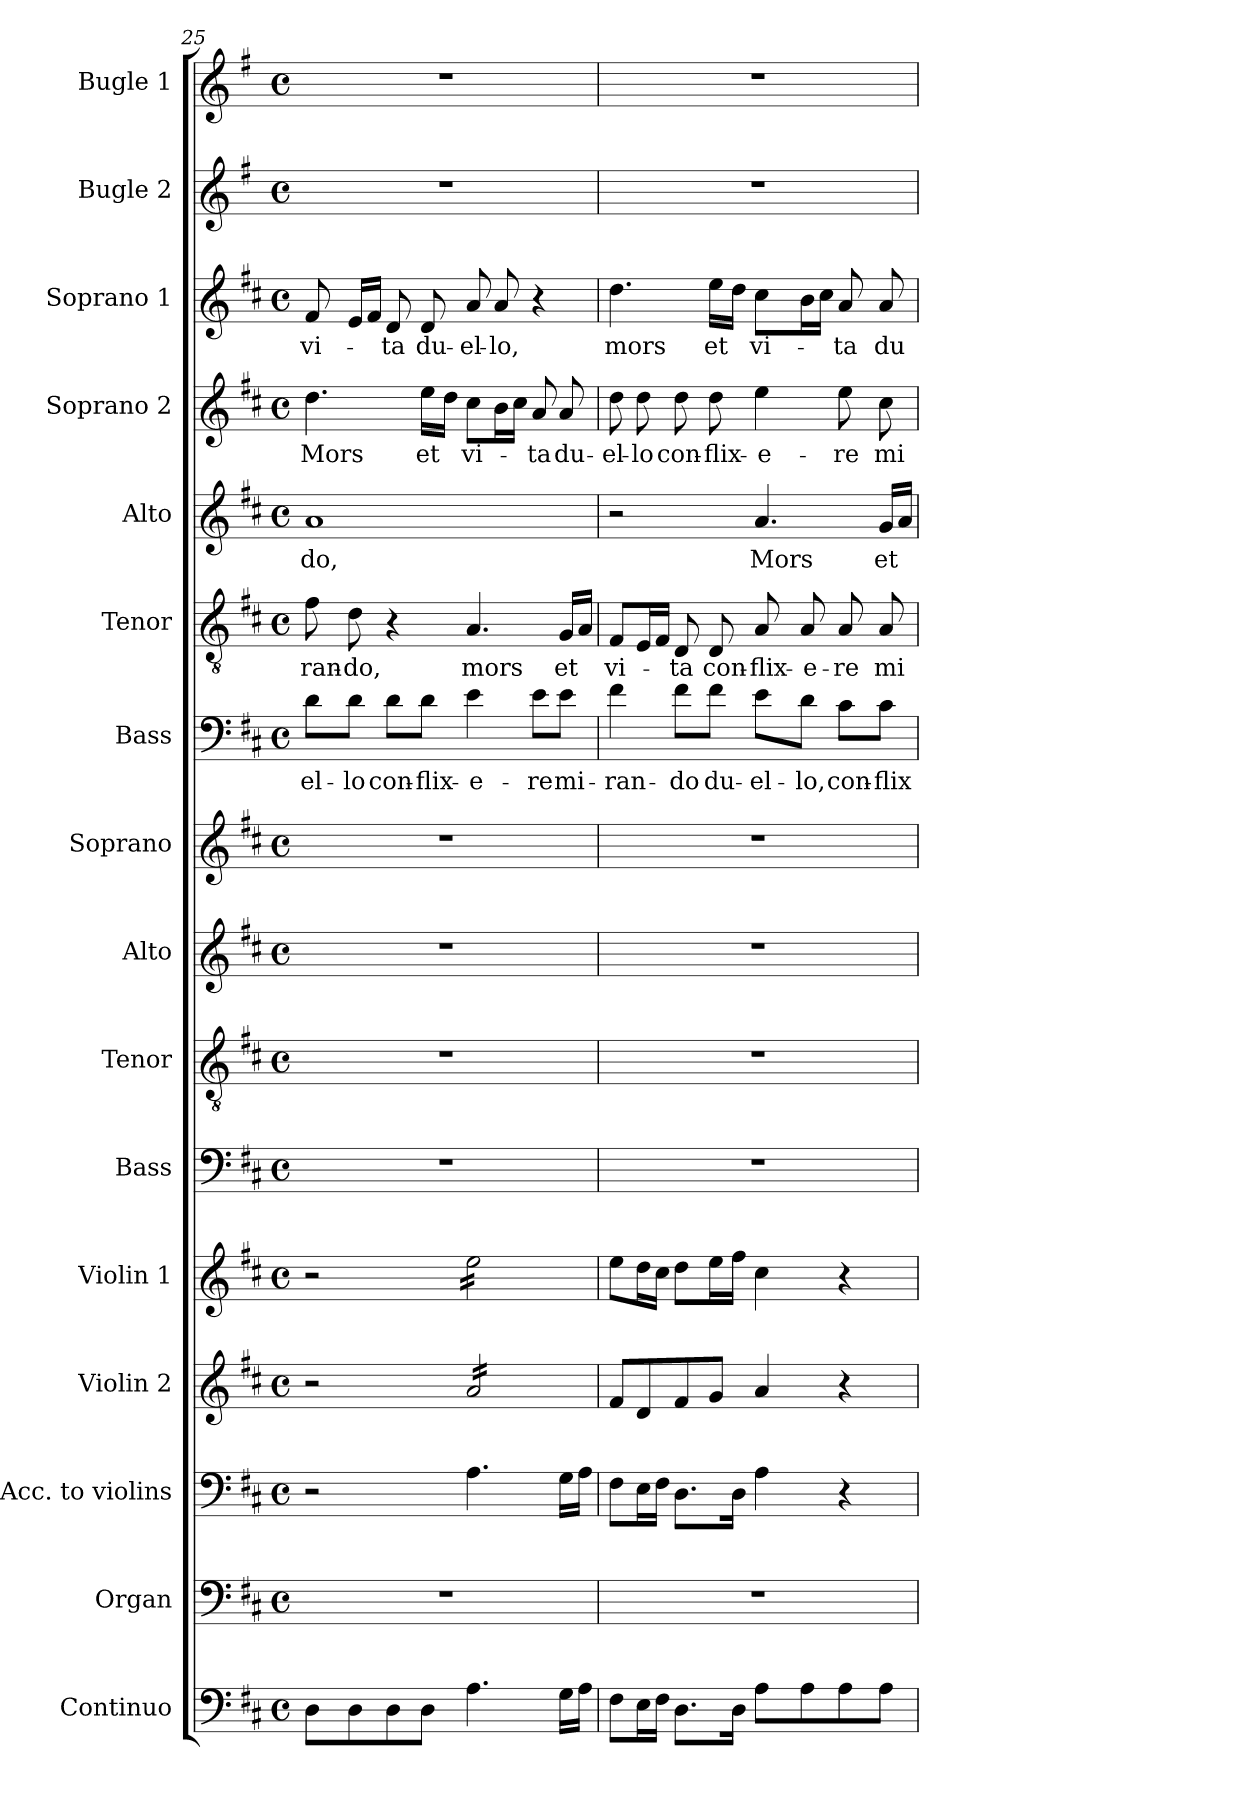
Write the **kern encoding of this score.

**kern	**kern	**kern	**kern	**kern	**kern	**kern	**kern	**kern	**kern	**text	**kern	**text	**kern	**text	**kern	**text	**kern	**text	**kern	**kern
*part16	*part15	*part14	*part13	*part12	*part11	*part10	*part9	*part8	*part7	*part7	*part6	*part6	*part5	*part5	*part4	*part4	*part3	*part3	*part2	*part1
*staff16	*staff15	*staff14	*staff13	*staff12	*staff11	*staff10	*staff9	*staff8	*staff7	*staff7	*staff6	*staff6	*staff5	*staff5	*staff4	*staff4	*staff3	*staff3	*staff2	*staff1
*I"Continuo	*I"Organ	*I"Acc. to violins	*I"Violin 2	*I"Violin 1	*I"Bass	*I"Tenor	*I"Alto	*I"Soprano	*I"Bass	*	*I"Tenor	*	*I"Alto	*	*I"Soprano 2	*	*I"Soprano 1	*	*I"Bugle  2	*I"Bugle 1
*I'Cont.	*I'Org.	*	*I'Vln. 2	*I'Vln. 1	*I'B.	*I'T.	*I'A.	*I'S.	*I'B.	*	*I'T.	*	*I'A.	*	*I'S2.	*	*I'S1.	*	*I'Bug 2	*I'Bug. 1
!!LO:LB:g=z
*clefF4	*clefF4	*clefF4	*clefG2	*clefG2	*clefF4	*clefGv2	*clefG2	*clefG2	*clefF4	*	*clefGv2	*	*clefG2	*	*clefG2	*	*clefG2	*	*clefG2	*clefG2
*	*	*	*	*	*	*ITrd7c12	*	*	*	*	*ITrd7c12	*	*	*	*	*	*	*	*ITrd3c5	*ITrd3c5
*k[f#c#]	*k[f#c#]	*k[f#c#]	*k[f#c#]	*k[f#c#]	*k[f#c#]	*k[f#c#]	*k[f#c#]	*k[f#c#]	*k[f#c#]	*	*k[f#c#]	*	*k[f#c#]	*	*k[f#c#]	*	*k[f#c#]	*	*k[f#c#]	*k[f#c#]
*D:	*D:	*D:	*D:	*D:	*D:	*D:	*D:	*D:	*D:	*	*D:	*	*D:	*	*D:	*	*D:	*	*D:	*D:
*M4/4	*M4/4	*M4/4	*M4/4	*M4/4	*M4/4	*M4/4	*M4/4	*M4/4	*M4/4	*	*M4/4	*	*M4/4	*	*M4/4	*	*M4/4	*	*M4/4	*M4/4
*met(c)	*met(c)	*met(c)	*met(c)	*met(c)	*met(c)	*met(c)	*met(c)	*met(c)	*met(c)	*	*met(c)	*	*met(c)	*	*met(c)	*	*met(c)	*	*met(c)	*met(c)
=25	=25	=25	=25	=25	=25	=25	=25	=25	=25	=25	=25	=25	=25	=25	=25	=25	=25	=25	=25	=25
!	!	!	!	!	!	!	!	!	!	!LO:LY:b:color=#000000	!	!	!	!	!	!	!	!	!	!
!	!	!	!	!	!	!	!	!	!	!	!	!LO:LY:b:color=#000000	!	!	!	!	!	!	!	!
!	!	!	!	!	!	!	!	!	!	!	!	!	!	!LO:LY:b:color=#000000	!	!	!	!	!	!
!	!	!	!	!	!	!	!	!	!	!	!	!	!	!	!	!LO:LY:b:color=#000000	!	!	!	!
!	!	!	!	!	!	!	!	!	!	!	!	!	!	!	!	!	!	!LO:LY:b:color=#000000	!	!
8Di\L	1r	2r	2r	2r	1r	1r	1r	1r	8di\L	-el-	8F#i\	-ran-	1ai	-do,	4.ddi\	Mors	8f#i/	vi-	1r	1r
!	!	!	!	!	!	!	!	!	!	!LO:LY:b:color=#000000	!	!	!	!	!	!	!	!	!	!
!	!	!	!	!	!	!	!	!	!	!	!	!LO:LY:b:color=#000000	!	!	!	!	!	!	!	!
8Di\	.	.	.	.	.	.	.	.	8di\J	-lo	8Di\	-do,	.	.	.	.	16ei/LL	.	.	.
.	.	.	.	.	.	.	.	.	.	.	.	.	.	.	.	.	16f#i/JJ	.	.	.
!	!	!	!	!	!	!	!	!	!	!LO:LY:b:color=#000000	!	!	!	!	!	!	!	!	!	!
!	!	!	!	!	!	!	!	!	!	!	!	!	!	!	!	!	!	!LO:LY:b:color=#000000	!	!
8Di\	.	.	.	.	.	.	.	.	8di\L	con-	4r	.	.	.	.	.	8di/	-ta	.	.
!	!	!	!	!	!	!	!	!	!	!LO:LY:b:color=#000000	!	!	!	!	!	!	!	!	!	!
!	!	!	!	!	!	!	!	!	!	!	!	!	!	!	!	!LO:LY:b:color=#000000	!	!	!	!
!	!	!	!	!	!	!	!	!	!	!	!	!	!	!	!	!	!	!LO:LY:b:color=#000000	!	!
8Di\J	.	.	.	.	.	.	.	.	8di\J	-flix-	.	.	.	.	16eei\LL	et	8di/	du-	.	.
.	.	.	.	.	.	.	.	.	.	.	.	.	.	.	16ddi\JJ	.	.	.	.	.
!	!	!	!	!	!	!	!	!	!	!LO:LY:b:color=#000000	!	!	!	!	!	!	!	!	!	!
!	!	!	!	!	!	!	!	!	!	!	!	!LO:LY:b:color=#000000	!	!	!	!	!	!	!	!
!	!	!	!	!	!	!	!	!	!	!	!	!	!	!	!	!LO:LY:b:color=#000000	!	!	!	!
!	!	!	!	!	!	!	!	!	!	!	!	!	!	!	!	!	!	!LO:LY:b:color=#000000	!	!
*	*	*	*tremolo	*	*	*	*	*	*	*	*	*	*	*	*	*	*	*	*	*
*	*	*	*	*tremolo	*	*	*	*	*	*	*	*	*	*	*	*	*	*	*	*
4.Ai\	.	4.Ai\	16ai/LL	16eei\LL	.	.	.	.	4ei\	-e-	4.AAi/	mors	.	.	8cc#i\L	vi-	8ai/	-el-	.	.
.	.	.	16ai/	16eei\	.	.	.	.	.	.	.	.	.	.	.	.	.	.	.	.
!	!	!	!	!	!	!	!	!	!	!	!	!	!	!	!	!	!	!LO:LY:b:color=#000000	!	!
.	.	.	16ai/	16eei\	.	.	.	.	.	.	.	.	.	.	16bi\L	.	8ai/	-lo,	.	.
.	.	.	16ai/	16eei\	.	.	.	.	.	.	.	.	.	.	16cc#i\JJ	.	.	.	.	.
!	!	!	!	!	!	!	!	!	!	!LO:LY:b:color=#000000	!	!	!	!	!	!	!	!	!	!
!	!	!	!	!	!	!	!	!	!	!	!	!	!	!	!	!LO:LY:b:color=#000000	!	!	!	!
.	.	.	16ai/	16eei\	.	.	.	.	8ei\L	-re	.	.	.	.	8ai/	-ta	4r	.	.	.
.	.	.	16ai/	16eei\	.	.	.	.	.	.	.	.	.	.	.	.	.	.	.	.
!	!	!	!	!	!	!	!	!	!	!LO:LY:b:color=#000000	!	!	!	!	!	!	!	!	!	!
!	!	!	!	!	!	!	!	!	!	!	!	!LO:LY:b:color=#000000	!	!	!	!	!	!	!	!
!	!	!	!	!	!	!	!	!	!	!	!	!	!	!	!	!LO:LY:b:color=#000000	!	!	!	!
16Gi\LL	.	16Gi\LL	16ai/	16eei\	.	.	.	.	8ei\J	mi-	16GGi/LL	et	.	.	8ai/	du-	.	.	.	.
16Ai\JJ	.	16Ai\JJ	16ai/JJ	16eei\JJ	.	.	.	.	.	.	16AAi/JJ	.	.	.	.	.	.	.	.	.
*	*	*	*	*Xtremolo	*	*	*	*	*	*	*	*	*	*	*	*	*	*	*	*
*	*	*	*Xtremolo	*	*	*	*	*	*	*	*	*	*	*	*	*	*	*	*	*
=26	=26	=26	=26	=26	=26	=26	=26	=26	=26	=26	=26	=26	=26	=26	=26	=26	=26	=26	=26	=26
!	!	!	!	!	!	!	!	!	!	!LO:LY:b:color=#000000	!	!	!	!	!	!	!	!	!	!
!	!	!	!	!	!	!	!	!	!	!	!	!LO:LY:b:color=#000000	!	!	!	!	!	!	!	!
!	!	!	!	!	!	!	!	!	!	!	!	!	!	!	!	!LO:LY:b:color=#000000	!	!	!	!
!	!	!	!	!	!	!	!	!	!	!	!	!	!	!	!	!	!	!LO:LY:b:color=#000000	!	!
8F#i\L	1r	8F#i\L	8f#i/L	8eei\L	1r	1r	1r	1r	4f#i\	-ran-	8FF#i/L	vi-	2r	.	8ddi\	-el-	4.ddi\	mors	1r	1r
!	!	!	!	!	!	!	!	!	!	!	!	!	!	!	!	!LO:LY:b:color=#000000	!	!	!	!
16Ei\L	.	16Ei\L	8di/	16ddi\L	.	.	.	.	.	.	16EEi/L	.	.	.	8ddi\	-lo	.	.	.	.
16F#i\JJ	.	16F#i\JJ	.	16cc#i\JJ	.	.	.	.	.	.	16FF#i/JJ	.	.	.	.	.	.	.	.	.
!	!	!	!	!	!	!	!	!	!	!LO:LY:b:color=#000000	!	!	!	!	!	!	!	!	!	!
!	!	!	!	!	!	!	!	!	!	!	!	!LO:LY:b:color=#000000	!	!	!	!	!	!	!	!
!	!	!	!	!	!	!	!	!	!	!	!	!	!	!	!	!LO:LY:b:color=#000000	!	!	!	!
8.Di\L	.	8.Di\L	8f#i/	8ddi\L	.	.	.	.	8f#i\L	-do	8DDi/	-ta	.	.	8ddi\	con-	.	.	.	.
!	!	!	!	!	!	!	!	!	!	!LO:LY:b:color=#000000	!	!	!	!	!	!	!	!	!	!
!	!	!	!	!	!	!	!	!	!	!	!	!LO:LY:b:color=#000000	!	!	!	!	!	!	!	!
!	!	!	!	!	!	!	!	!	!	!	!	!	!	!	!	!LO:LY:b:color=#000000	!	!	!	!
!	!	!	!	!	!	!	!	!	!	!	!	!	!	!	!	!	!	!LO:LY:b:color=#000000	!	!
.	.	.	8gi/J	16eei\L	.	.	.	.	8f#i\J	du-	8DDi/	con-	.	.	8ddi\	-flix-	16eei\LL	et	.	.
16Di\Jk	.	16Di\Jk	.	16ff#i\JJ	.	.	.	.	.	.	.	.	.	.	.	.	16ddi\JJ	.	.	.
!	!	!	!	!	!	!	!	!	!	!LO:LY:b:color=#000000	!	!	!	!	!	!	!	!	!	!
!	!	!	!	!	!	!	!	!	!	!	!	!LO:LY:b:color=#000000	!	!	!	!	!	!	!	!
!	!	!	!	!	!	!	!	!	!	!	!	!	!	!LO:LY:b:color=#000000	!	!	!	!	!	!
!	!	!	!	!	!	!	!	!	!	!	!	!	!	!	!	!LO:LY:b:color=#000000	!	!	!	!
!	!	!	!	!	!	!	!	!	!	!	!	!	!	!	!	!	!	!LO:LY:b:color=#000000	!	!
8Ai\L	.	4Ai\	4ai/	4cc#i\	.	.	.	.	8ei\L	-el-	8AAi/	-flix-	4.ai/	Mors	4eei\	-e-	8cc#i\L	vi-	.	.
!	!	!	!	!	!	!	!	!	!	!LO:LY:b:color=#000000	!	!	!	!	!	!	!	!	!	!
!	!	!	!	!	!	!	!	!	!	!	!	!LO:LY:b:color=#000000	!	!	!	!	!	!	!	!
8Ai\	.	.	.	.	.	.	.	.	8di\J	-lo,	8AAi/	-e-	.	.	.	.	16bi\L	.	.	.
.	.	.	.	.	.	.	.	.	.	.	.	.	.	.	.	.	16cc#i\JJ	.	.	.
!	!	!	!	!	!	!	!	!	!	!LO:LY:b:color=#000000	!	!	!	!	!	!	!	!	!	!
!	!	!	!	!	!	!	!	!	!	!	!	!LO:LY:b:color=#000000	!	!	!	!	!	!	!	!
!	!	!	!	!	!	!	!	!	!	!	!	!	!	!	!	!LO:LY:b:color=#000000	!	!	!	!
!	!	!	!	!	!	!	!	!	!	!	!	!	!	!	!	!	!	!LO:LY:b:color=#000000	!	!
8Ai\	.	4r	4r	4r	.	.	.	.	8c#i\L	con-	8AAi/	-re	.	.	8eei\	-re	8ai/	-ta	.	.
!	!	!	!	!	!	!	!	!	!	!LO:LY:b:color=#000000	!	!	!	!	!	!	!	!	!	!
!	!	!	!	!	!	!	!	!	!	!	!	!LO:LY:b:color=#000000	!	!	!	!	!	!	!	!
!	!	!	!	!	!	!	!	!	!	!	!	!	!	!LO:LY:b:color=#000000	!	!	!	!	!	!
!	!	!	!	!	!	!	!	!	!	!	!	!	!	!	!	!LO:LY:b:color=#000000	!	!	!	!
!	!	!	!	!	!	!	!	!	!	!	!	!	!	!	!	!	!	!LO:LY:b:color=#000000	!	!
8Ai\J	.	.	.	.	.	.	.	.	8c#i\J	-flix-	8AAi/	mi-	16gi/LL	et	8cc#i\	mi-	8ai/	du-	.	.
.	.	.	.	.	.	.	.	.	.	.	.	.	16ai/JJ	.	.	.	.	.	.	.
=	=	=	=	=	=	=	=	=	=	=	=	=	=	=	=	=	=	=	=	=
*-	*-	*-	*-	*-	*-	*-	*-	*-	*-	*-	*-	*-	*-	*-	*-	*-	*-	*-	*-	*-
